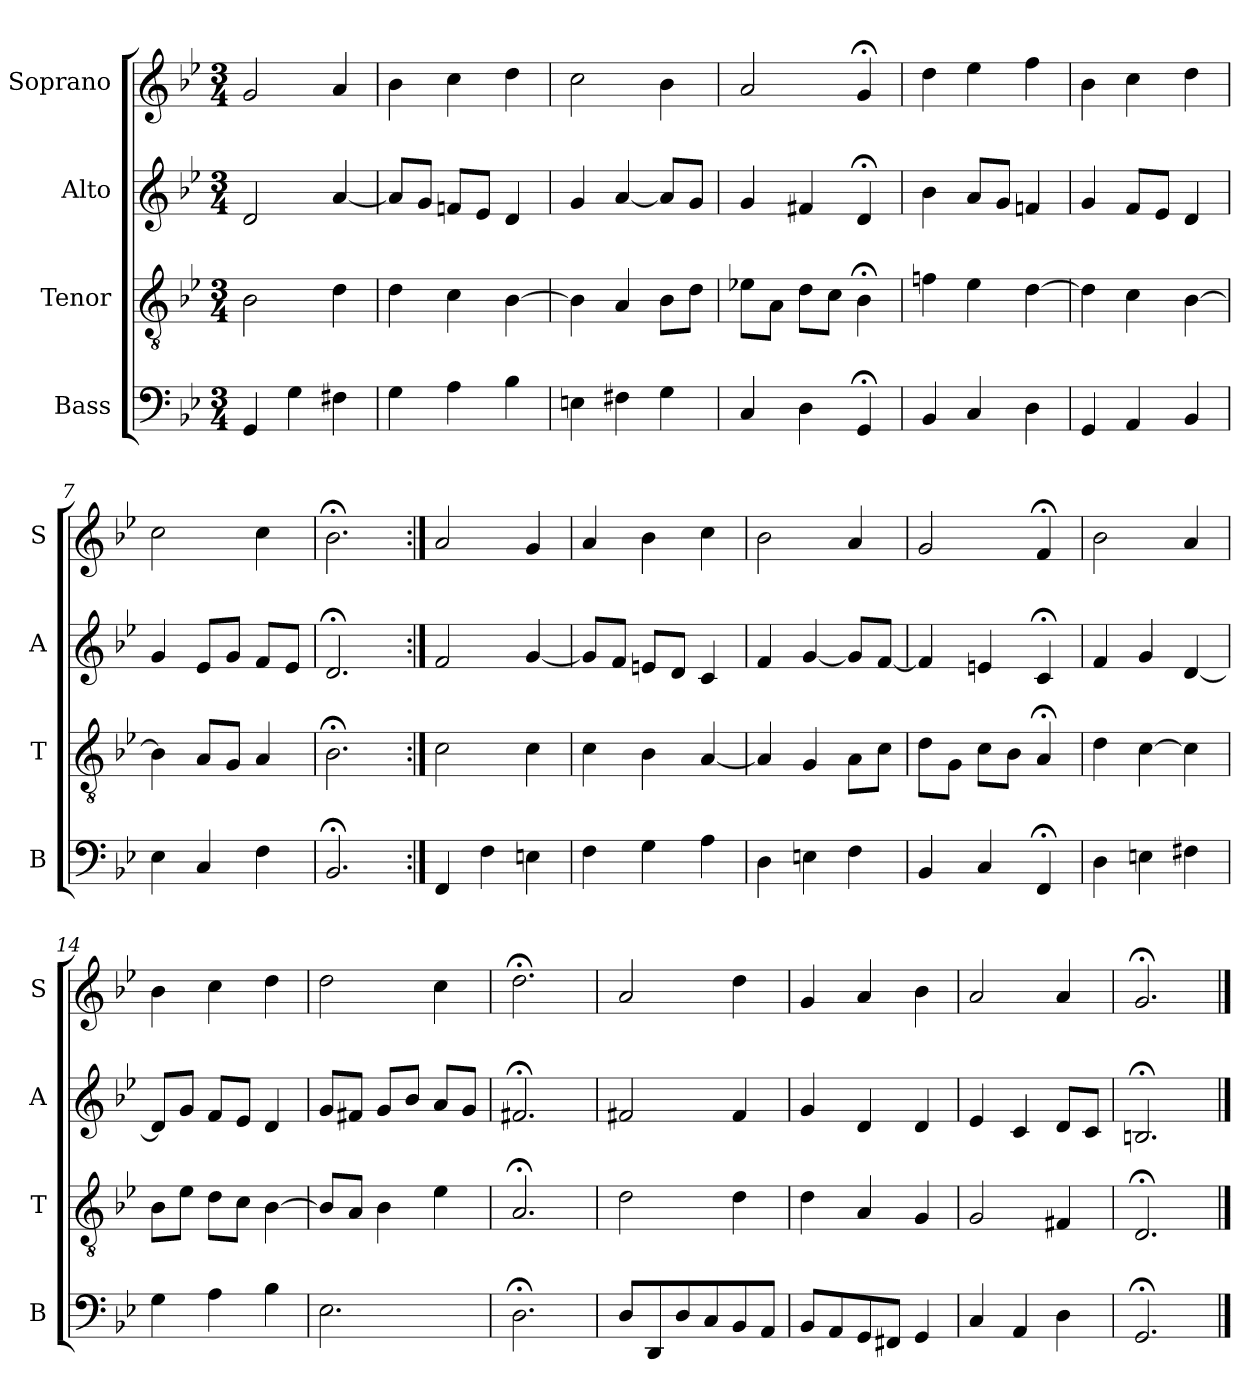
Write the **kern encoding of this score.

**kern	**kern	**kern	**kern
*part4	*part3	*part2	*part1
*staff4	*staff3	*staff2	*staff1
*I"Bass	*I"Tenor	*I"Alto	*I"Soprano
*I'B	*I'T	*I'A	*I'S
*clefF4	*clefGv2	*clefG2	*clefG2
*k[b-e-]	*k[b-e-]	*k[b-e-]	*k[b-e-]
*g:	*g:	*g:	*g:
*M3/4	*M3/4	*M3/4	*M3/4
*MM100	*MM100	*MM100	*MM100
=1	=1	=1	=1
4GG	2B-	2d	2g
4G	.	.	.
4F#X	4d	[4a	4a
=2	=2	=2	=2
4G	4d	8aL]	4b-
.	.	8gJ	.
4A	4c	8fnL	4cc
.	.	8e-J	.
4B-	[4B-	4d	4dd
=3	=3	=3	=3
4En	4B-]	4g	2cc
4F#X	4A	[4a	.
4G	8B-L	8aL]	4b-
.	8dJ	8gJ	.
=4	=4	=4	=4
4C	8e-XL	4g	2a
.	8AJ	.	.
4D	8dL	4f#X	.
.	8cJ	.	.
4GG;<	4B-;<	4d;<	4g;<
=5	=5	=5	=5
4BB-	4fn	4b-	4dd
4Ci	4e-i	8aiL	4ee-i
.	.	8gJ	.
4D	[4d	4fn	4ff
=6	=6	=6	=6
4GG	4d]	4g	4b-
4AA	4c	8fL	4cc
.	.	8e-J	.
4BB-	[4B-	4d	4dd
=7	=7	=7	=7
4E-	4B-]	4g	2cc
4C	8AL	8e-L	.
.	8GJ	8gJ	.
4F	4A	8fL	4cc
.	.	8e-J	.
=8	=8	=8	=8
2.BB-;<	2.B-;<	2.d;<	2.b-;<
=9:|!	=9:|!	=9:|!	=9:|!
4FF	2c	2f	2a
4F	.	.	.
4En	4c	[4g	4g
=10	=10	=10	=10
4F	4c	8gL]	4a
.	.	8fJ	.
4Gi	4B-i	8eniL	4b-i
.	.	8dJ	.
4A	[4A	4c	4cc
=11	=11	=11	=11
4D	4A]	4f	2b-
4En	4G	[4g	.
4F	8AL	8gL]	4a
.	8cJ	[8fJ	.
=12	=12	=12	=12
4BB-	8dL	4f]	2g
.	8GJ	.	.
4C	8cL	4en	.
.	8B-J	.	.
4FF;<	4A;<	4c;<	4f;<
=13	=13	=13	=13
4D	4d	4f	2b-
4En	[4c	4g	.
4F#X	4c]	[4d	4a
=14	=14	=14	=14
4G	8B-L	8dL]	4b-
.	8e-J	8gJ	.
4A	8dL	8fL	4cc
.	8cJ	8e-J	.
4B-	[4B-	4d	4dd
=15	=15	=15	=15
2.E-	8B-L]	8gL	2dd
.	8AJ	8f#XJ	.
.	4B-	8gL	.
.	.	8b-J	.
.	4e-	8aL	4cc
.	.	8gJ	.
=16	=16	=16	=16
2.D;<	2.A;<	2.f#X;<	2.dd;<
=17	=17	=17	=17
8DL	2d	2f#X	2a
8DD	.	.	.
8D	.	.	.
8C	.	.	.
8BB-	4d	4f#	4dd
8AAJ	.	.	.
=18	=18	=18	=18
8BB-L	4d	4g	4g
8AA	.	.	.
8GG	4A	4d	4a
8FF#XJ	.	.	.
4GG	4G	4d	4b-
=19	=19	=19	=19
4C	2G	4e-	2a
4AA	.	4c	.
4D	4F#X	8dL	4a
.	.	8cJ	.
=20	=20	=20	=20
2.GG;<	2.D;<	2.Bn;<	2.g;<
==	==	==	==
*-	*-	*-	*-
